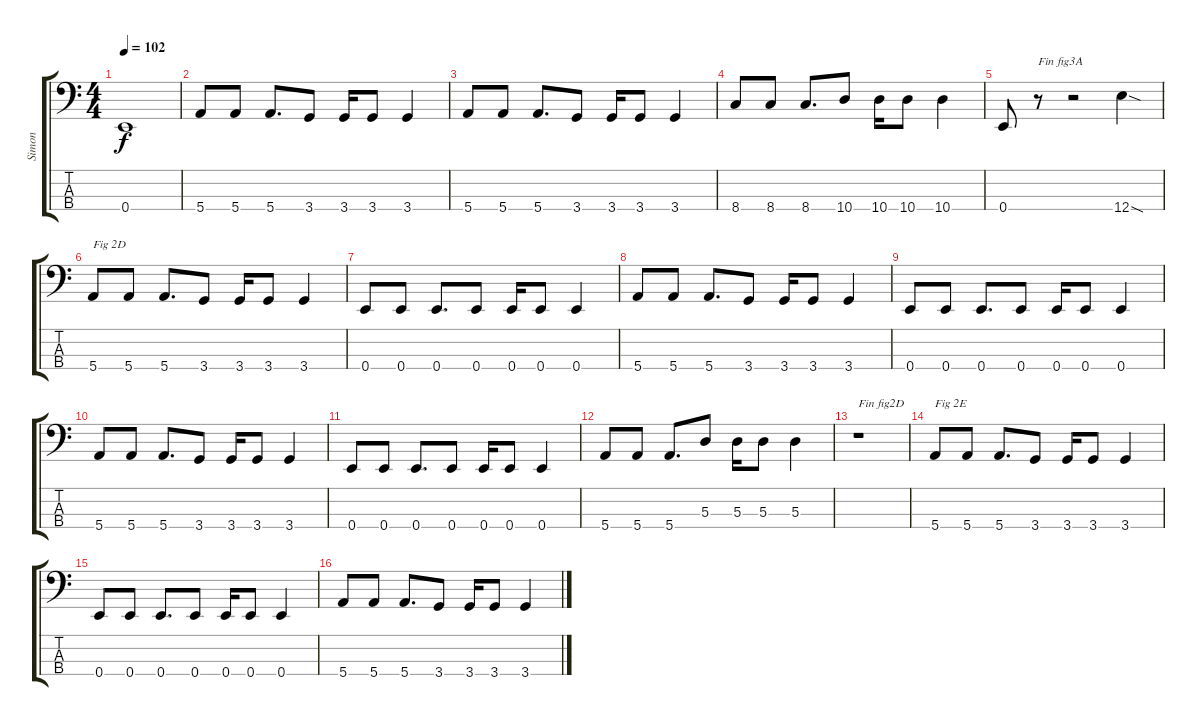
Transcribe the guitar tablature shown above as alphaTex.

\track ("Simon" "Simon") {instrument electricbasspick}
\staff {score tabs}
\tuning (G2 D2 A1 E1) {hide}
\ts (4 4)
\tempo 102
\clef f4
\ks c
0.4.1{dy f} |
5.4.8 5.4.8 5.4.8{d} 3.4.8 3.4.16 3.4.8 3.4.4 |
5.4.8 5.4.8 5.4.8{d} 3.4.8 3.4.16 3.4.8 3.4.4 |
8.4.8 8.4.8 8.4.8{d} 10.4.8 10.4.16 10.4.8 10.4.4 |
0.4.8 r.8{txt "Fin fig3A"} r.2 12.4{sod}.4 |
5.4.8{txt "Fig 2D"} 5.4.8 5.4.8{d} 3.4.8 3.4.16 3.4.8 3.4.4 |
0.4.8 0.4.8 0.4.8{d} 0.4.8 0.4.16 0.4.8 0.4.4 |
5.4.8 5.4.8 5.4.8{d} 3.4.8 3.4.16 3.4.8 3.4.4 |
0.4.8 0.4.8 0.4.8{d} 0.4.8 0.4.16 0.4.8 0.4.4 |
5.4.8 5.4.8 5.4.8{d} 3.4.8 3.4.16 3.4.8 3.4.4 |
0.4.8 0.4.8 0.4.8{d} 0.4.8 0.4.16 0.4.8 0.4.4 |
5.4.8 5.4.8 5.4.8{d} 5.3.8 5.3.16 5.3.8 5.3.4 |
r.1{txt "Fin fig2D"} |
5.4.8{txt "Fig 2E"} 5.4.8 5.4.8{d} 3.4.8 3.4.16 3.4.8 3.4.4 |
0.4.8 0.4.8 0.4.8{d} 0.4.8 0.4.16 0.4.8 0.4.4 |
5.4.8 5.4.8 5.4.8{d} 3.4.8 3.4.16 3.4.8 3.4.4
